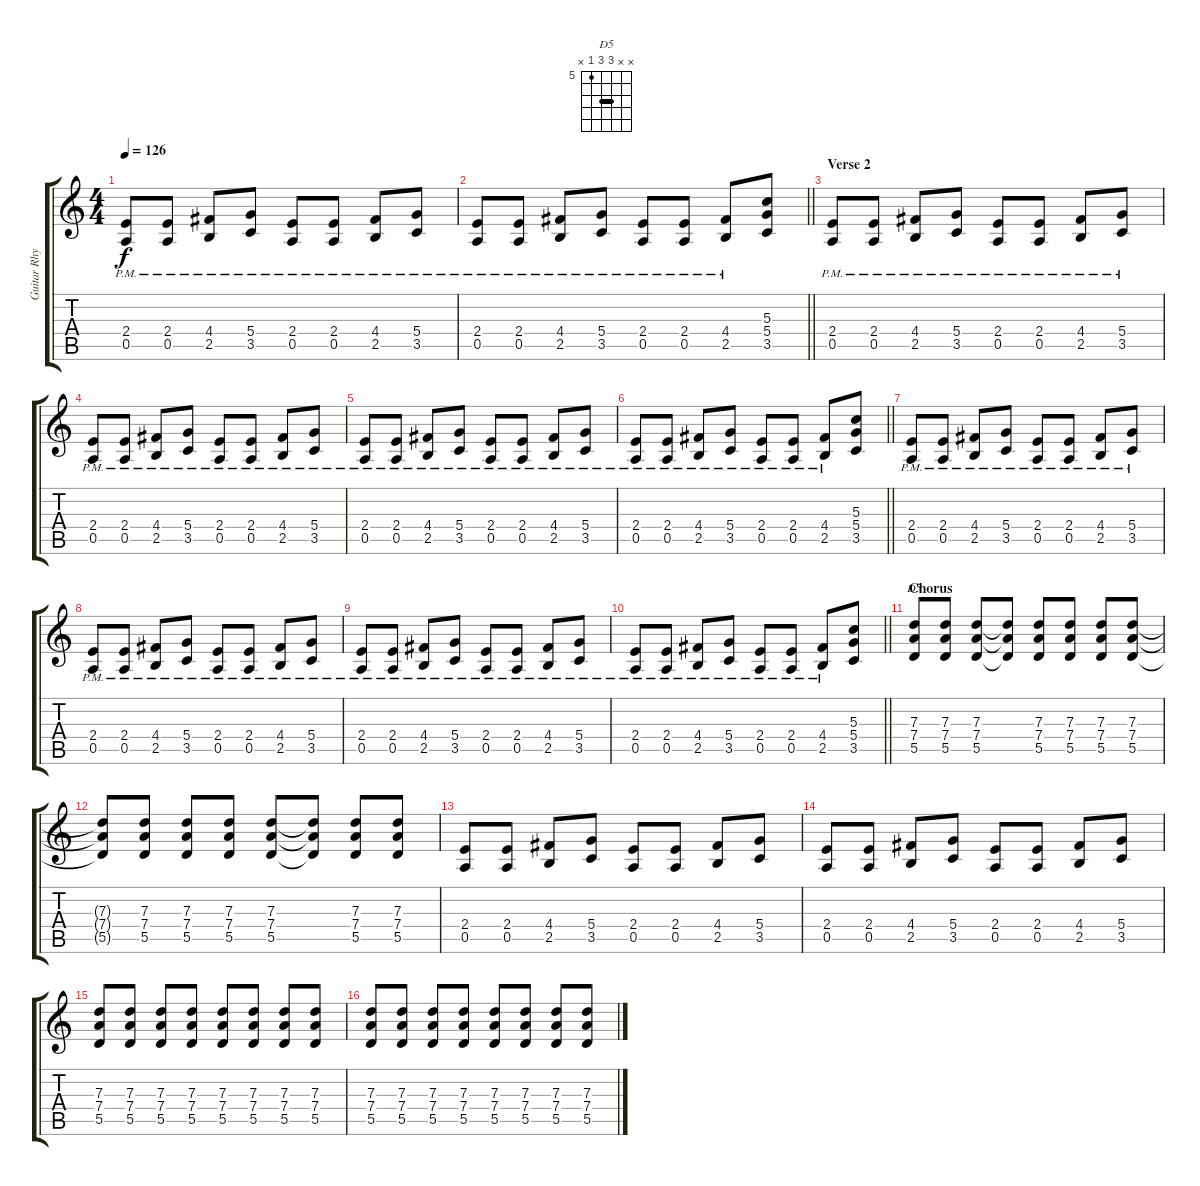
\track ("Guitar Rhythm" "Guitar Rhy") {instrument distortionguitar}
\staff {score tabs}
\tuning (E4 B3 G3 D3 A2 E2) {hide}
\chord ("D5" x x 7 7 5 x) {firstfret 5 barre 7}
\ts (4 4)
\tempo 126
\clef g2
\ks c
(2.4 0.5{pm}).8{dy f} (2.4 0.5{pm}).8 (4.4 2.5{pm}).8 (5.4 3.5{pm}).8 (2.4 0.5{pm}).8 (2.4 0.5{pm}).8 (4.4 2.5{pm}).8 (5.4 3.5{pm}).8 |
\barLineRight lightlight
(2.4 0.5{pm}).8 (2.4 0.5{pm}).8 (4.4 2.5{pm}).8 (5.4 3.5{pm}).8 (2.4 0.5{pm}).8 (2.4 0.5{pm}).8 (4.4 2.5{pm}).8 (5.3 5.4 3.5).8 |
\section ("" "Verse 2")
(2.4 0.5{pm}).8 (2.4 0.5{pm}).8 (4.4 2.5{pm}).8 (5.4 3.5{pm}).8 (2.4 0.5{pm}).8 (2.4 0.5{pm}).8 (4.4 2.5{pm}).8 (5.4 3.5{pm}).8 |
(2.4 0.5{pm}).8 (2.4 0.5{pm}).8 (4.4 2.5{pm}).8 (5.4 3.5{pm}).8 (2.4 0.5{pm}).8 (2.4 0.5{pm}).8 (4.4 2.5{pm}).8 (5.4{pm} 3.5{pm}).8 |
(2.4 0.5{pm}).8 (2.4 0.5{pm}).8 (4.4 2.5{pm}).8 (5.4 3.5{pm}).8 (2.4 0.5{pm}).8 (2.4 0.5{pm}).8 (4.4 2.5{pm}).8 (5.4 3.5{pm}).8 |
\barLineRight lightlight
(2.4 0.5{pm}).8 (2.4 0.5{pm}).8 (4.4 2.5{pm}).8 (5.4 3.5{pm}).8 (2.4 0.5{pm}).8 (2.4 0.5{pm}).8 (4.4 2.5{pm}).8 (5.3 5.4 3.5).8 |
(2.4 0.5{pm}).8 (2.4 0.5{pm}).8 (4.4 2.5{pm}).8 (5.4 3.5{pm}).8 (2.4 0.5{pm}).8 (2.4 0.5{pm}).8 (4.4 2.5{pm}).8 (5.4 3.5{pm}).8 |
(2.4 0.5{pm}).8 (2.4 0.5{pm}).8 (4.4 2.5{pm}).8 (5.4 3.5{pm}).8 (2.4 0.5{pm}).8 (2.4 0.5{pm}).8 (4.4 2.5{pm}).8 (5.4{pm} 3.5{pm}).8 |
(2.4 0.5{pm}).8 (2.4 0.5{pm}).8 (4.4 2.5{pm}).8 (5.4 3.5{pm}).8 (2.4 0.5{pm}).8 (2.4 0.5{pm}).8 (4.4 2.5{pm}).8 (5.4 3.5{pm}).8 |
\barLineRight lightlight
(2.4 0.5{pm}).8 (2.4 0.5{pm}).8 (4.4 2.5{pm}).8 (5.4 3.5{pm}).8 (2.4 0.5{pm}).8 (2.4 0.5{pm}).8 (4.4 2.5{pm}).8 (5.3 5.4 3.5).8 |
\section ("" "Chorus")
(7.3 7.4 5.5).8{ch "D5"} (7.3 7.4 5.5).8 (7.3 7.4 5.5).8 (7.3{t} 7.4{t} 5.5{t}).8 (7.3 7.4 5.5).8 (7.3 7.4 5.5).8 (7.3 7.4 5.5).8 (7.3 7.4 5.5).8 |
(7.3{t} 7.4{t} 5.5{t}).8 (7.3 7.4 5.5).8 (7.3 7.4 5.5).8 (7.3 7.4 5.5).8 (7.3 7.4 5.5).8 (7.3{t} 7.4{t} 5.5{t}).8 (7.3 7.4 5.5).8 (7.3 7.4 5.5).8 |
(2.4 0.5).8 (2.4 0.5).8 (4.4 2.5).8 (5.4 3.5).8 (2.4 0.5).8 (2.4 0.5).8 (4.4 2.5).8 (5.4 3.5).8 |
(2.4 0.5).8 (2.4 0.5).8 (4.4 2.5).8 (5.4 3.5).8 (2.4 0.5).8 (2.4 0.5).8 (4.4 2.5).8 (5.4 3.5).8 |
(7.3 7.4 5.5).8 (7.3 7.4 5.5).8 (7.3 7.4 5.5).8 (7.3 7.4 5.5).8 (7.3 7.4 5.5).8 (7.3 7.4 5.5).8 (7.3 7.4 5.5).8 (7.3 7.4 5.5).8 |
(7.3 7.4 5.5).8 (7.3 7.4 5.5).8 (7.3 7.4 5.5).8 (7.3 7.4 5.5).8 (7.3 7.4 5.5).8 (7.3 7.4 5.5).8 (7.3 7.4 5.5).8 (7.3 7.4 5.5).8
